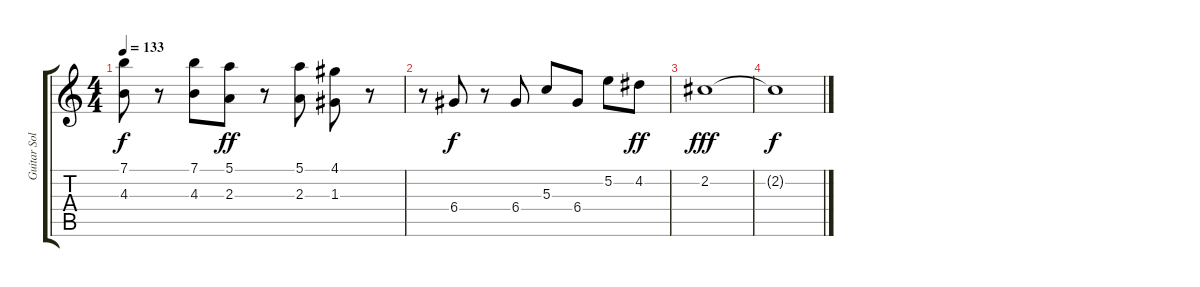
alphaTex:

\track ("Guitar Solo" "Guitar Sol") {instrument overdrivenguitar}
\staff {score tabs}
\tuning (E4 B3 G3 D3 A2 E2) {hide}
\ts (4 4)
\tempo 133
\clef g2
\ks c
(7.1 4.3).8{dy f} r.8 (7.1 4.3).8 (5.1 2.3).8{dy ff} r.8 (5.1 2.3).8 (4.1 1.3).8 r.8 |
r.8 6.4.8{dy f} r.8 6.4.8 5.3.8 6.4.8 5.2.8 4.2.8{dy ff} |
2.2.1{dy fff} |
2.2{t}.1{dy f}
